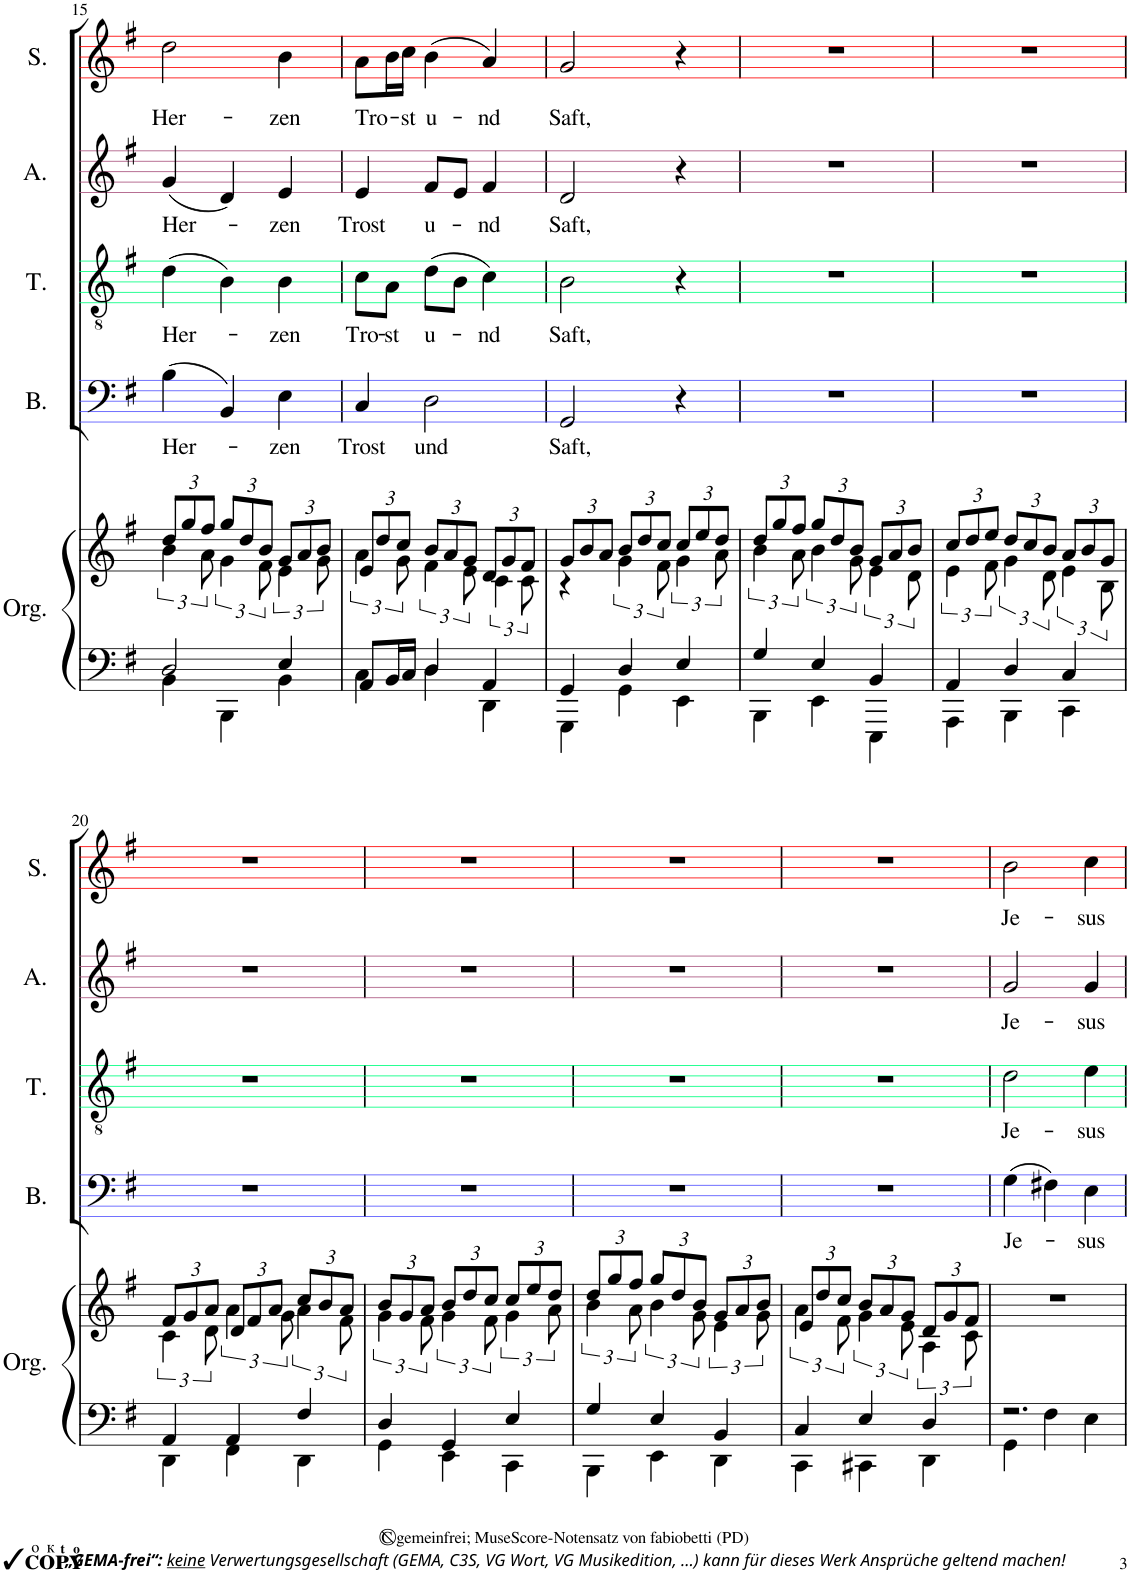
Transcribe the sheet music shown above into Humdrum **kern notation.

**kern	**kern	**kern	**text	**kern	**text	**kern	**text	**kern	**text
*part5	*part5	*part4	*part4	*part3	*part3	*part2	*part2	*part1	*part1
*staff6	*staff5	*staff4	*staff4	*staff3	*staff3	*staff2	*staff2	*staff1	*staff1
*I"Organ	*	*I"Baß	*	*I"Tenor	*	*I"Alt	*	*I"Sopran	*
*I'Org.	*	*I'B.	*	*I'T.	*	*I'A.	*	*I'S.	*
!!LO:PB:g=z
*clefF4	*clefG2	*clefF4	*	*clefGv2	*	*clefG2	*	*clefG2	*
*k[f#]	*k[f#]	*k[f#]	*	*k[f#]	*	*k[f#]	*	*k[f#]	*
*M3/4	*M3/4	*M3/4	*	*M3/4	*	*M3/4	*	*M3/4	*
=15	=15	=15	=15	=15	=15	=15	=15	=15	=15
*^	*^	*	*	*	*	*	*	*	*
*	*	*Xbrackettup	*brackettup	*	*	*	*	*	*	*	*
!	!	!	!	!	!LO:LY:b	!	!LO:LY:b	!	!LO:LY:b	!	!LO:LY:b
2D/	4BB\	12dd/L	6b\	(4B\	Her-	(4d\	Her-	(4g/	Her-	2dd\	Her-
.	.	12gg/	.	.	.	.	.	.	.	.	.
.	.	12ff#/J	12a\	.	.	.	.	.	.	.	.
*	*	*Xbrackettup	*brackettup	*	*	*	*	*	*	*	*
.	4BBB\	12gg/L	6g\	4BB/)	.	4B\)	.	4d/)	.	.	.
.	.	12dd/	.	.	.	.	.	.	.	.	.
.	.	12b/J	12f#\	.	.	.	.	.	.	.	.
*	*	*Xbrackettup	*brackettup	*	*	*	*	*	*	*	*
!	!	!	!	!	!LO:LY:b	!	!LO:LY:b	!	!LO:LY:b	!	!LO:LY:b
4E/	4BB\	12g/L	6e\	4E\	-zen	4B\	-zen	4e/	-zen	4b\	-zen
.	.	12a/	.	.	.	.	.	.	.	.	.
.	.	12b/J	12g\	.	.	.	.	.	.	.	.
=16	=16	=16	=16	=16	=16	=16	=16	=16	=16	=16	=16
*	*	*Xbrackettup	*brackettup	*	*	*	*	*	*	*	*
!	!	!	!	!	!LO:LY:b	!	!LO:LY:b	!	!LO:LY:b	!	!LO:LY:b
8AA/L	4C\	12e/L	6a\	4C/	Trost	8c\L	Tro-	4e/	Trost	8a\L	Tro-
.	.	12dd/	.	.	.	.	.	.	.	.	.
!	!	!	!	!	!	!	!LO:LY:b	!	!	!	!
16BB/L	.	.	.	.	.	8A\J	-st	.	.	16b\L	.
.	.	12cc/J	12g\	.	.	.	.	.	.	.	.
!	!	!	!	!	!	!	!	!	!	!	!LO:LY:b
16C/JJ	.	.	.	.	.	.	.	.	.	16cc\JJ	-st
*	*	*Xbrackettup	*brackettup	*	*	*	*	*	*	*	*
!	!	!	!	!	!LO:LY:b	!	!LO:LY:b	!	!LO:LY:b	!	!LO:LY:b
4D/	4D\	12b/L	6f#\	2D\	und	(8d\L	u-	8f#/L	u-	(4b\	u-
.	.	12a/	.	.	.	.	.	.	.	.	.
.	.	.	.	.	.	8B\J	.	8e/J	.	.	.
.	.	12g/J	12e\	.	.	.	.	.	.	.	.
*	*	*Xbrackettup	*brackettup	*	*	*	*	*	*	*	*
!	!	!	!	!	!	!	!LO:LY:b	!	!LO:LY:b	!	!LO:LY:b
4AA/	4DD\	12d/L	6c\	.	.	4c\)	-nd	4f#/	-nd	4a/)	-nd
.	.	12g/	.	.	.	.	.	.	.	.	.
.	.	12f#/J	12c\	.	.	.	.	.	.	.	.
=17	=17	=17	=17	=17	=17	=17	=17	=17	=17	=17	=17
*	*	*Xbrackettup	*	*	*	*	*	*	*	*	*
!	!	!	!	!	!LO:LY:b	!	!LO:LY:b	!	!LO:LY:b	!	!LO:LY:b
4GG/	4GGG\	12g/L	4r	2GG/	Saft,	2B\	Saft,	2d/	Saft,	2g/	Saft,
.	.	12b/	.	.	.	.	.	.	.	.	.
.	.	12a/J	.	.	.	.	.	.	.	.	.
*	*	*	*brackettup	*	*	*	*	*	*	*	*
4D/	4GG\	12b/L	6g\	.	.	.	.	.	.	.	.
.	.	12dd/	.	.	.	.	.	.	.	.	.
.	.	12cc/J	12f#\	.	.	.	.	.	.	.	.
*	*	*Xbrackettup	*brackettup	*	*	*	*	*	*	*	*
4E/	4EE\	12cc/L	6g\	4r	.	4r	.	4r	.	4r	.
.	.	12ee/	.	.	.	.	.	.	.	.	.
.	.	12dd/J	12a\	.	.	.	.	.	.	.	.
=18	=18	=18	=18	=18	=18	=18	=18	=18	=18	=18	=18
*	*	*Xbrackettup	*brackettup	*	*	*	*	*	*	*	*
4G/	4BBB\	12dd/L	6b\	2.r	.	2.r	.	2.r	.	2.r	.
.	.	12gg/	.	.	.	.	.	.	.	.	.
.	.	12ff#/J	12a\	.	.	.	.	.	.	.	.
*	*	*Xbrackettup	*brackettup	*	*	*	*	*	*	*	*
4E/	4EE\	12gg/L	6b\	.	.	.	.	.	.	.	.
.	.	12dd/	.	.	.	.	.	.	.	.	.
.	.	12b/J	12g\	.	.	.	.	.	.	.	.
*	*	*Xbrackettup	*brackettup	*	*	*	*	*	*	*	*
4BB/	4EEE\	12g/L	6e\	.	.	.	.	.	.	.	.
.	.	12a/	.	.	.	.	.	.	.	.	.
.	.	12b/J	12d\	.	.	.	.	.	.	.	.
=19	=19	=19	=19	=19	=19	=19	=19	=19	=19	=19	=19
*	*	*Xbrackettup	*brackettup	*	*	*	*	*	*	*	*
4AA/	4AAA\	12cc/L	6e\	2.r	.	2.r	.	2.r	.	2.r	.
.	.	12dd/	.	.	.	.	.	.	.	.	.
.	.	12ee/J	12f#\	.	.	.	.	.	.	.	.
*	*	*Xbrackettup	*brackettup	*	*	*	*	*	*	*	*
4D/	4BBB\	12dd/L	6g\	.	.	.	.	.	.	.	.
.	.	12cc/	.	.	.	.	.	.	.	.	.
.	.	12b/J	12d\	.	.	.	.	.	.	.	.
*	*	*Xbrackettup	*brackettup	*	*	*	*	*	*	*	*
4C/	4CC\	12a/L	6e\	.	.	.	.	.	.	.	.
.	.	12b/	.	.	.	.	.	.	.	.	.
.	.	12g/J	12B\	.	.	.	.	.	.	.	.
!!LO:LB:g=z
=20	=20	=20	=20	=20	=20	=20	=20	=20	=20	=20	=20
*	*	*Xbrackettup	*brackettup	*	*	*	*	*	*	*	*
4AA/	4DD\	12f#/L	6c\	2.r	.	2.r	.	2.r	.	2.r	.
.	.	12g/	.	.	.	.	.	.	.	.	.
.	.	12a/J	12d\	.	.	.	.	.	.	.	.
*	*	*Xbrackettup	*brackettup	*	*	*	*	*	*	*	*
4AA/	4FF#\	12d/L	6a\	.	.	.	.	.	.	.	.
.	.	12f#/	.	.	.	.	.	.	.	.	.
.	.	12a/J	12g\	.	.	.	.	.	.	.	.
*	*	*Xbrackettup	*brackettup	*	*	*	*	*	*	*	*
4F#/	4DD\	12cc/L	6a\	.	.	.	.	.	.	.	.
.	.	12b/	.	.	.	.	.	.	.	.	.
.	.	12a/J	12f#\	.	.	.	.	.	.	.	.
=21	=21	=21	=21	=21	=21	=21	=21	=21	=21	=21	=21
*	*	*Xbrackettup	*brackettup	*	*	*	*	*	*	*	*
4D/	4GG\	12b/L	6g\	2.r	.	2.r	.	2.r	.	2.r	.
.	.	12g/	.	.	.	.	.	.	.	.	.
.	.	12a/J	12f#\	.	.	.	.	.	.	.	.
*	*	*Xbrackettup	*brackettup	*	*	*	*	*	*	*	*
4GG/	4EE\	12b/L	6g\	.	.	.	.	.	.	.	.
.	.	12dd/	.	.	.	.	.	.	.	.	.
.	.	12cc/J	12f#\	.	.	.	.	.	.	.	.
*	*	*Xbrackettup	*brackettup	*	*	*	*	*	*	*	*
4E/	4CC\	12cc/L	6g\	.	.	.	.	.	.	.	.
.	.	12ee/	.	.	.	.	.	.	.	.	.
.	.	12dd/J	12a\	.	.	.	.	.	.	.	.
=22	=22	=22	=22	=22	=22	=22	=22	=22	=22	=22	=22
*	*	*Xbrackettup	*brackettup	*	*	*	*	*	*	*	*
4G/	4BBB\	12dd/L	6b\	2.r	.	2.r	.	2.r	.	2.r	.
.	.	12gg/	.	.	.	.	.	.	.	.	.
.	.	12ff#/J	12a\	.	.	.	.	.	.	.	.
*	*	*Xbrackettup	*brackettup	*	*	*	*	*	*	*	*
4E/	4EE\	12gg/L	6b\	.	.	.	.	.	.	.	.
.	.	12dd/	.	.	.	.	.	.	.	.	.
.	.	12b/J	12g\	.	.	.	.	.	.	.	.
*	*	*Xbrackettup	*brackettup	*	*	*	*	*	*	*	*
4BB/	4DD\	12g/L	6e\	.	.	.	.	.	.	.	.
.	.	12a/	.	.	.	.	.	.	.	.	.
.	.	12b/J	12g\	.	.	.	.	.	.	.	.
=23	=23	=23	=23	=23	=23	=23	=23	=23	=23	=23	=23
*	*	*Xbrackettup	*brackettup	*	*	*	*	*	*	*	*
4C/	4CC\	12e/L	6a\	2.r	.	2.r	.	2.r	.	2.r	.
.	.	12dd/	.	.	.	.	.	.	.	.	.
.	.	12cc/J	12f#\	.	.	.	.	.	.	.	.
*	*	*Xbrackettup	*brackettup	*	*	*	*	*	*	*	*
4E/	4CC#X\	12b/L	6g\	.	.	.	.	.	.	.	.
.	.	12a/	.	.	.	.	.	.	.	.	.
.	.	12g/J	12e\	.	.	.	.	.	.	.	.
*	*	*Xbrackettup	*brackettup	*	*	*	*	*	*	*	*
4D/	4DD\	12d/L	6A\	.	.	.	.	.	.	.	.
.	.	12g/	.	.	.	.	.	.	.	.	.
.	.	12f#/J	12c\	.	.	.	.	.	.	.	.
=24	=24	=24	=24	=24	=24	=24	=24	=24	=24	=24	=24
!	!	!	!	!	!LO:LY:b	!	!LO:LY:b	!	!LO:LY:b	!	!LO:LY:b
*	*	*v	*v	*	*	*	*	*	*	*	*
2.r	4GG\	2.r	(4G\	Je-	2d\	Je-	2g/	Je-	2b\	Je-
.	4F#\	.	4F#X\)	.	.	.	.	.	.	.
!	!	!	!	!LO:LY:b	!	!LO:LY:b	!	!LO:LY:b	!	!LO:LY:b
.	4E\	.	4E\	-sus	4e\	-sus	4g/	-sus	4cc\	-sus
*v	*v	*	*	*	*	*	*	*	*	*
=	=	=	=	=	=	=	=	=	=
*-	*-	*-	*-	*-	*-	*-	*-	*-	*-
